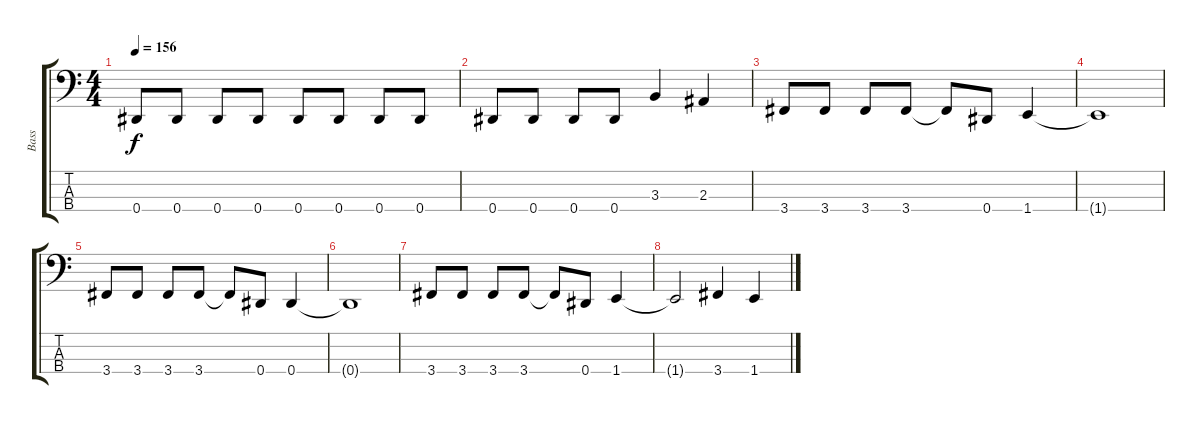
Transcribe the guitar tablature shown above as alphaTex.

\track ("Bass" "Bass") {instrument slapbass2}
\staff {score tabs}
\tuning (Gb2 Db2 Ab1 Eb1) {hide}
\ts (4 4)
\tempo 156
\clef f4
\ks c
0.4.8{dy f} 0.4.8 0.4.8 0.4.8 0.4.8 0.4.8 0.4.8 0.4.8 |
0.4.8 0.4.8 0.4.8 0.4.8 3.3.4 2.3.4 |
3.4.8 3.4.8 3.4.8 3.4.8 3.4{t}.8 0.4.8 1.4.4 |
1.4{t}.1 |
3.4.8 3.4.8 3.4.8 3.4.8 3.4{t}.8 0.4.8 0.4.4 |
0.4{t}.1 |
3.4.8 3.4.8 3.4.8 3.4.8 3.4{t}.8 0.4.8 1.4.4 |
1.4{t}.2 3.4.4 1.4.4
